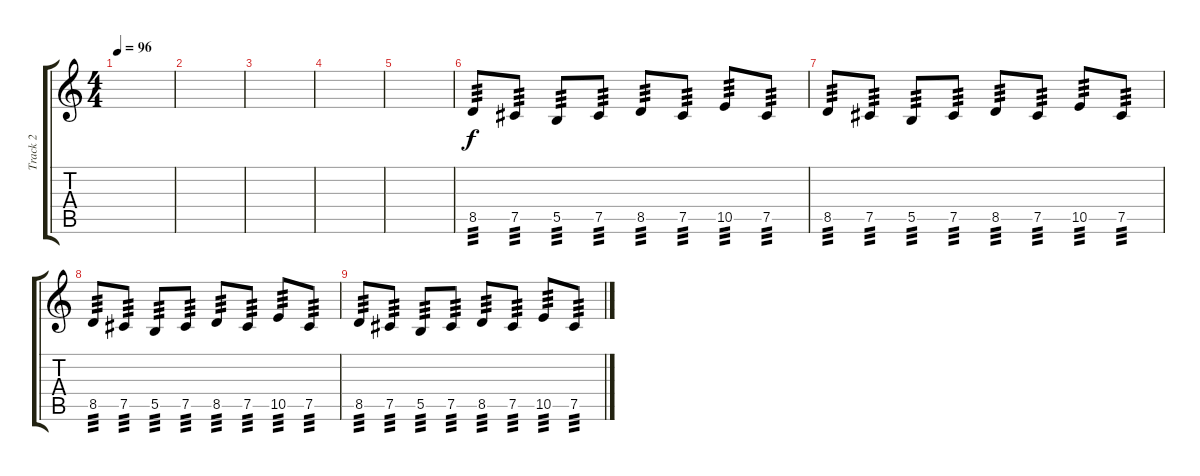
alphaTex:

\track ("Track 2" "Track 2") {instrument distortionguitar}
\staff {score tabs}
\tuning (Db4 Ab3 E3 B2 Gb2 B1) {hide}
\ts (4 4)
\tempo 96
\clef g2
\ks c
|
|
|
|
|
8.5.8{tp 3} 7.5.8{tp 3} 5.5.8{tp 3} 7.5.8{tp 3} 8.5.8{tp 3} 7.5.8{tp 3} 10.5.8{tp 3} 7.5.8{tp 3} |
8.5.8{tp 3} 7.5.8{tp 3} 5.5.8{tp 3} 7.5.8{tp 3} 8.5.8{tp 3} 7.5.8{tp 3} 10.5.8{tp 3} 7.5.8{tp 3} |
8.5.8{tp 3} 7.5.8{tp 3} 5.5.8{tp 3} 7.5.8{tp 3} 8.5.8{tp 3} 7.5.8{tp 3} 10.5.8{tp 3} 7.5.8{tp 3} |
8.5.8{tp 3} 7.5.8{tp 3} 5.5.8{tp 3} 7.5.8{tp 3} 8.5.8{tp 3} 7.5.8{tp 3} 10.5.8{tp 3} 7.5.8{tp 3}
